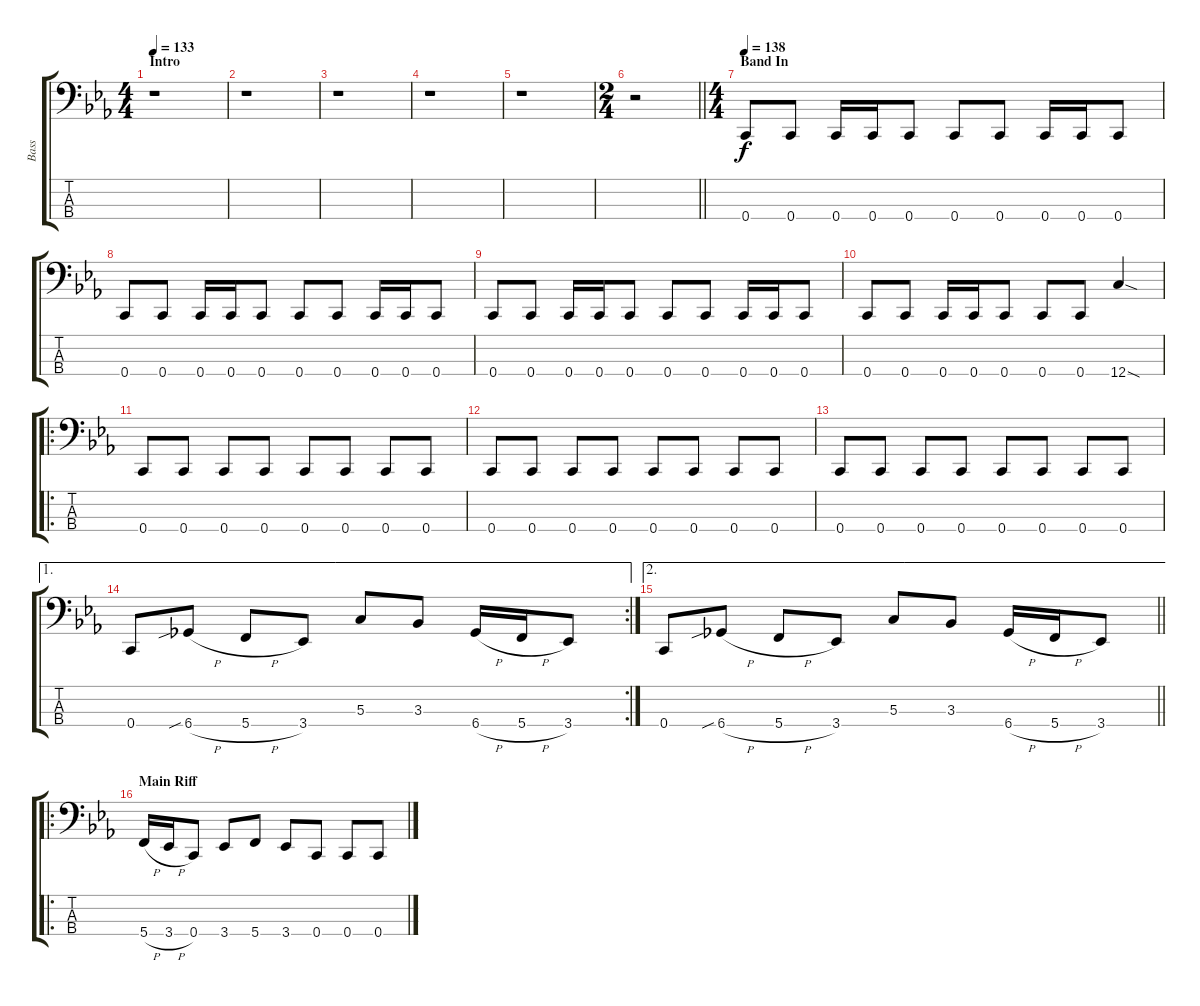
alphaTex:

\track ("Bass" "Bass") {instrument electricbassfinger}
\staff {score tabs}
\tuning (F2 C2 G1 C1) {hide}
\ts (4 4)
\section ("" "Intro")
\tempo 133
\clef f4
\ks eb
r.1{dy f instrument electricbassfinger} |
r.1 |
r.1 |
r.1 |
r.1 |
\ts (2 4)
\barLineRight lightlight
r.2 |
\ts (4 4)
\section ("" "Band In")
\tempo 138
0.4.8 0.4.8 0.4.16 0.4.16 0.4.8 0.4.8 0.4.8 0.4.16 0.4.16 0.4.8 |
0.4.8 0.4.8 0.4.16 0.4.16 0.4.8 0.4.8 0.4.8 0.4.16 0.4.16 0.4.8 |
0.4.8 0.4.8 0.4.16 0.4.16 0.4.8 0.4.8 0.4.8 0.4.16 0.4.16 0.4.8 |
0.4.8 0.4.8 0.4.16 0.4.16 0.4.8 0.4.8 0.4.8 12.4{sod}.4 |
\ro
0.4.8 0.4.8 0.4.8 0.4.8 0.4.8 0.4.8 0.4.8 0.4.8 |
0.4.8 0.4.8 0.4.8 0.4.8 0.4.8 0.4.8 0.4.8 0.4.8 |
0.4.8 0.4.8 0.4.8 0.4.8 0.4.8 0.4.8 0.4.8 0.4.8 |
\ae 1
\rc 2
0.4.8 6.4{sib h}.8 5.4{h}.8 3.4.8 5.3.8 3.3.8 6.4{h}.16 5.4{h}.16 3.4.8 |
\ae 2
\barLineRight lightlight
0.4.8 6.4{sib h}.8 5.4{h}.8 3.4.8 5.3.8 3.3.8 6.4{h}.16 5.4{h}.16 3.4.8 |
\ro
\section ("" "Main Riff")
5.4{h}.16 3.4{h}.16 0.4.8 3.4.8 5.4.8 3.4.8 0.4.8 0.4.8 0.4.8
